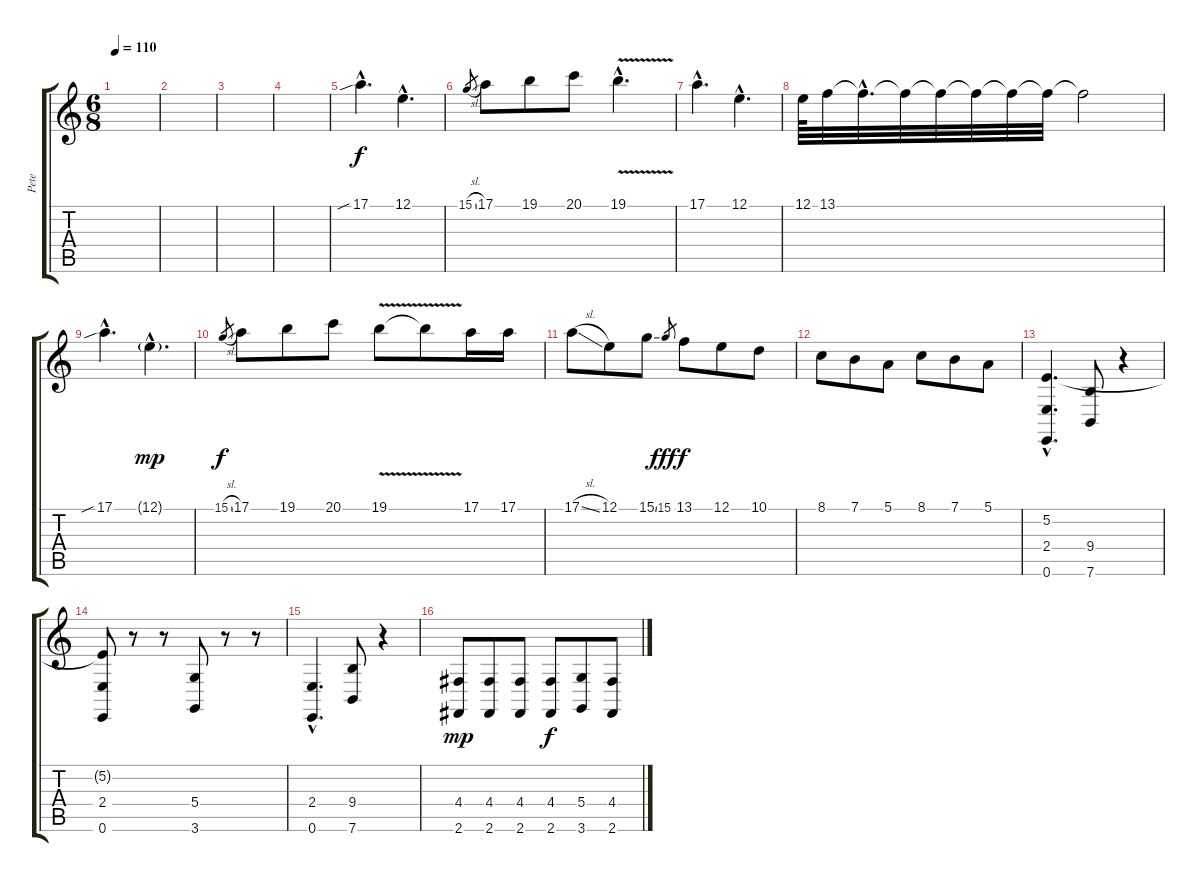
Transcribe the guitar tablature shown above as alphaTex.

\track ("Pete" "Pete") {instrument violin}
\staff {score tabs}
\tuning (E4 B3 G3 D3 A2 E2) {hide}
\ts (6 8)
\tempo 110
\clef g2
\ks c
|
|
|
|
17.1{sib hac}.4{d dy f} 12.1{hac}.4{d} |
15.1{sl}.8{gr} 17.1.8 19.1.8 20.1.8 19.1{v hac}.4{d} |
17.1{hac}.4{d} 12.1{hac}.4{d} |
12.1.64 13.1.32 13.1{hac t}.32{d} 13.1{t}.32 13.1{t}.32 13.1{t}.32 13.1{t}.32 13.1{t}.32 13.1{t}.2 |
17.1{sib hac}.4{d} 12.1{g hac}.4{d dy mp} |
15.1{sl}.8{gr dy f} 17.1.8 19.1.8 20.1.8 19.1{v}.8 19.1{t}.8 17.1.16 17.1.16 |
17.1{sl}.8 12.1.8 15.1{ss}.8 15.1.8{gr dy fff} 13.1.8{dy f} 12.1.8 10.1.8 |
8.1.8 7.1.8 5.1.8 8.1.8 7.1.8 5.1.8 |
(5.2{hac} 2.4{hac} 0.6{hac}).4{d} (9.4 7.6).8 r.4 |
(5.2{t} 2.4 0.6).8 r.8 r.8 (5.4 3.6).8 r.8 r.8 |
(2.4{hac} 0.6{hac}).4{d} (9.4 7.6).8 r.4 |
(4.4 2.6).8{dy mp} (4.4 2.6).8 (4.4 2.6).8 (4.4 2.6).8{dy f} (5.4 3.6).8 (4.4 2.6).8
